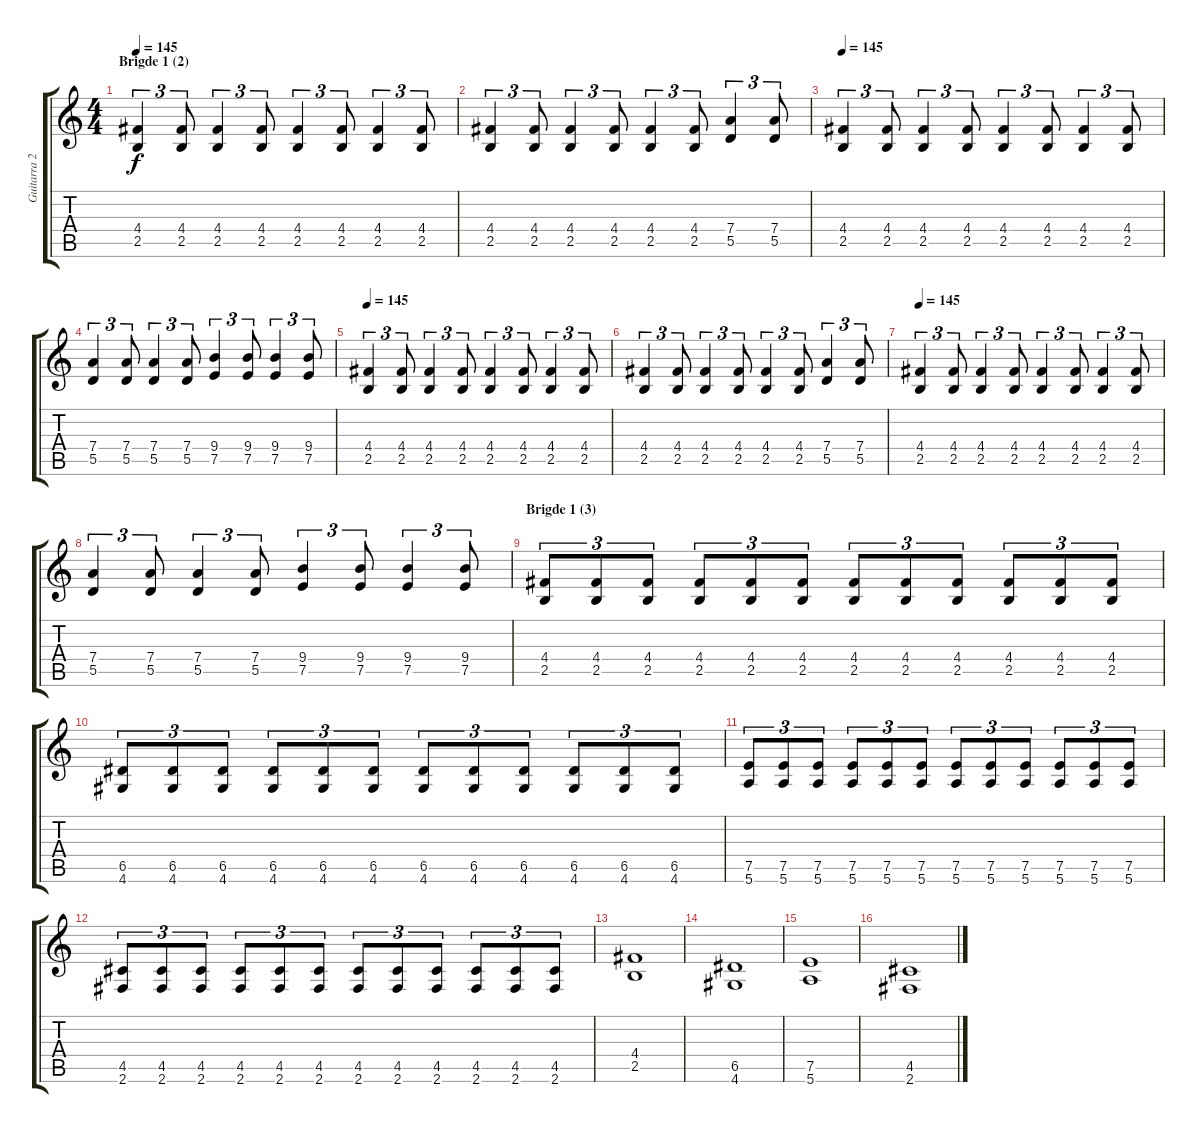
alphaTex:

\track ("Guitarra 2" "Guitarra 2") {instrument distortionguitar}
\staff {score tabs}
\tuning (E4 B3 G3 D3 A2 E2) {hide}
\ts (4 4)
\section ("" "Brigde 1 (2)")
\tempo 145
\clef g2
\ks c
(4.4 2.5).4{tu (3 2) dy f volume 13 instrument electricguitarmuted} (4.4 2.5).8{tu (3 2)} (4.4 2.5).4{tu (3 2)} (4.4 2.5).8{tu (3 2)} (4.4 2.5).4{tu (3 2)} (4.4 2.5).8{tu (3 2)} (4.4 2.5).4{tu (3 2)} (4.4 2.5).8{tu (3 2)} |
(4.4 2.5).4{tu (3 2) volume 13 instrument electricguitarmuted} (4.4 2.5).8{tu (3 2)} (4.4 2.5).4{tu (3 2)} (4.4 2.5).8{tu (3 2)} (4.4 2.5).4{tu (3 2)} (4.4 2.5).8{tu (3 2)} (7.4 5.5).4{tu (3 2)} (7.4 5.5).8{tu (3 2)} |
\tempo 145
(4.4 2.5).4{tu (3 2) volume 13 instrument electricguitarmuted} (4.4 2.5).8{tu (3 2)} (4.4 2.5).4{tu (3 2)} (4.4 2.5).8{tu (3 2)} (4.4 2.5).4{tu (3 2)} (4.4 2.5).8{tu (3 2)} (4.4 2.5).4{tu (3 2)} (4.4 2.5).8{tu (3 2)} |
(7.4 5.5).4{tu (3 2)} (7.4 5.5).8{tu (3 2)} (7.4 5.5).4{tu (3 2)} (7.4 5.5).8{tu (3 2)} (9.4 7.5).4{tu (3 2)} (9.4 7.5).8{tu (3 2)} (9.4 7.5).4{tu (3 2)} (9.4 7.5).8{tu (3 2)} |
\tempo 145
(4.4 2.5).4{tu (3 2) volume 13 instrument electricguitarmuted} (4.4 2.5).8{tu (3 2)} (4.4 2.5).4{tu (3 2)} (4.4 2.5).8{tu (3 2)} (4.4 2.5).4{tu (3 2)} (4.4 2.5).8{tu (3 2)} (4.4 2.5).4{tu (3 2)} (4.4 2.5).8{tu (3 2)} |
(4.4 2.5).4{tu (3 2) volume 13 instrument electricguitarmuted} (4.4 2.5).8{tu (3 2)} (4.4 2.5).4{tu (3 2)} (4.4 2.5).8{tu (3 2)} (4.4 2.5).4{tu (3 2)} (4.4 2.5).8{tu (3 2)} (7.4 5.5).4{tu (3 2)} (7.4 5.5).8{tu (3 2)} |
\tempo 145
(4.4 2.5).4{tu (3 2) volume 13 instrument electricguitarmuted} (4.4 2.5).8{tu (3 2)} (4.4 2.5).4{tu (3 2)} (4.4 2.5).8{tu (3 2)} (4.4 2.5).4{tu (3 2)} (4.4 2.5).8{tu (3 2)} (4.4 2.5).4{tu (3 2)} (4.4 2.5).8{tu (3 2)} |
(7.4 5.5).4{tu (3 2)} (7.4 5.5).8{tu (3 2)} (7.4 5.5).4{tu (3 2)} (7.4 5.5).8{tu (3 2)} (9.4 7.5).4{tu (3 2)} (9.4 7.5).8{tu (3 2)} (9.4 7.5).4{tu (3 2)} (9.4 7.5).8{tu (3 2)} |
\section ("" "Brigde 1 (3)")
(4.4 2.5).8{tu (3 2) volume 11} (4.4 2.5).8{tu (3 2)} (4.4 2.5).8{tu (3 2)} (4.4 2.5).8{tu (3 2)} (4.4 2.5).8{tu (3 2)} (4.4 2.5).8{tu (3 2)} (4.4 2.5).8{tu (3 2)} (4.4 2.5).8{tu (3 2)} (4.4 2.5).8{tu (3 2)} (4.4 2.5).8{tu (3 2)} (4.4 2.5).8{tu (3 2)} (4.4 2.5).8{tu (3 2)} |
(6.5 4.6).8{tu (3 2)} (6.5 4.6).8{tu (3 2)} (6.5 4.6).8{tu (3 2)} (6.5 4.6).8{tu (3 2)} (6.5 4.6).8{tu (3 2)} (6.5 4.6).8{tu (3 2)} (6.5 4.6).8{tu (3 2)} (6.5 4.6).8{tu (3 2)} (6.5 4.6).8{tu (3 2)} (6.5 4.6).8{tu (3 2)} (6.5 4.6).8{tu (3 2)} (6.5 4.6).8{tu (3 2)} |
(7.5 5.6).8{tu (3 2)} (7.5 5.6).8{tu (3 2)} (7.5 5.6).8{tu (3 2)} (7.5 5.6).8{tu (3 2)} (7.5 5.6).8{tu (3 2)} (7.5 5.6).8{tu (3 2)} (7.5 5.6).8{tu (3 2)} (7.5 5.6).8{tu (3 2)} (7.5 5.6).8{tu (3 2)} (7.5 5.6).8{tu (3 2)} (7.5 5.6).8{tu (3 2)} (7.5 5.6).8{tu (3 2)} |
(4.5 2.6).8{tu (3 2)} (4.5 2.6).8{tu (3 2)} (4.5 2.6).8{tu (3 2)} (4.5 2.6).8{tu (3 2)} (4.5 2.6).8{tu (3 2)} (4.5 2.6).8{tu (3 2)} (4.5 2.6).8{tu (3 2)} (4.5 2.6).8{tu (3 2)} (4.5 2.6).8{tu (3 2)} (4.5 2.6).8{tu (3 2)} (4.5 2.6).8{tu (3 2)} (4.5 2.6).8{tu (3 2)} |
(4.4 2.5).1 |
(6.5 4.6).1 |
(7.5 5.6).1 |
(4.5 2.6).1
